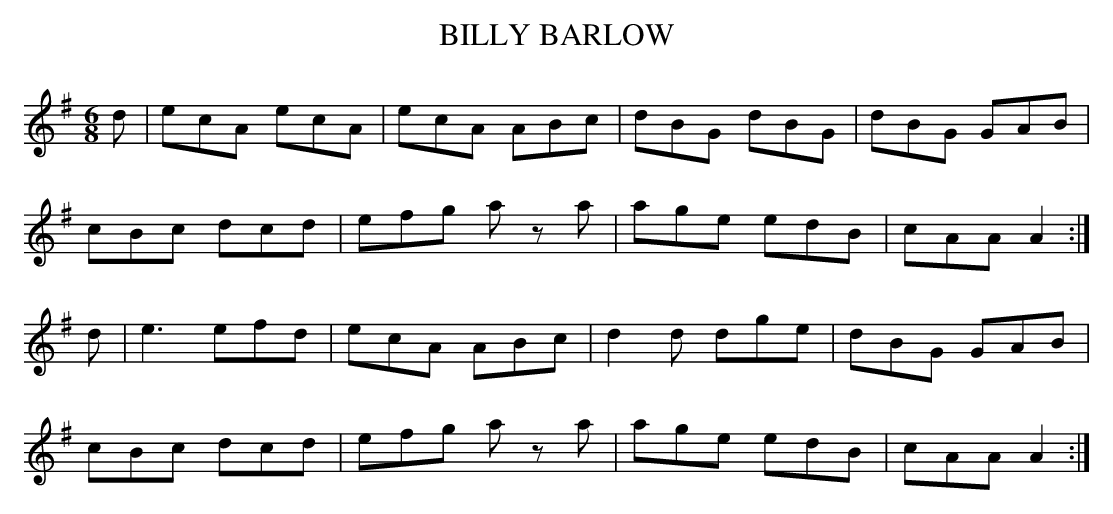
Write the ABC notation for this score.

X:1
T:BILLY BARLOW
Y:See note on Ambiguous Tunes at top of this file.
Source key is A major but I think A dorian is a better
sound. (Use K:A if you want to hear the difference.)
M:6/8
L:1/8
K:Ador
d|ecA ecA|ecA ABc|dBG dBG|dBG GAB|
cBc dcd|efg a za|age edB|cAA A2 :|
d|e3 efd|ecA ABc|d2d dge|dBG GAB|
cBc dcd|efg a za|age edB|cAA A2 :|
